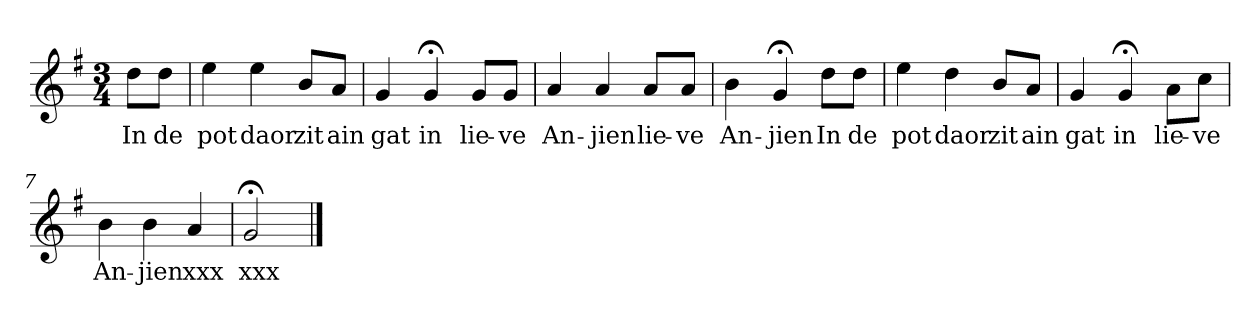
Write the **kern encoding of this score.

**kern	**text
*part1	*part1
*staff1	*staff1
*k[f#]	*
*G:	*
*M3/4	*
*MM120	*
=	=
8ddL	In
8ddJ	de
=1	=1
4ee	pot
4ee	daor
8bL	zit
8aJ	ain
=2	=2
4g	gat
4g;<	in
8gL	lie-
8gJ	-ve
=3	=3
4a	An-
4a	-jien
8aL	lie-
8aJ	-ve
=4	=4
4b	An-
4g;<	-jien
8ddL	In
8ddJ	de
=5	=5
4ee	pot
4dd	daor
8bL	zit
8aJ	ain
=6	=6
4g	gat
4g;<	in
8aL	lie-
8ccJ	-ve
=7	=7
4b	An-
4b	-jien
4a	xxx
=8	=8
2g;<	xxx
==	==
*-	*-
